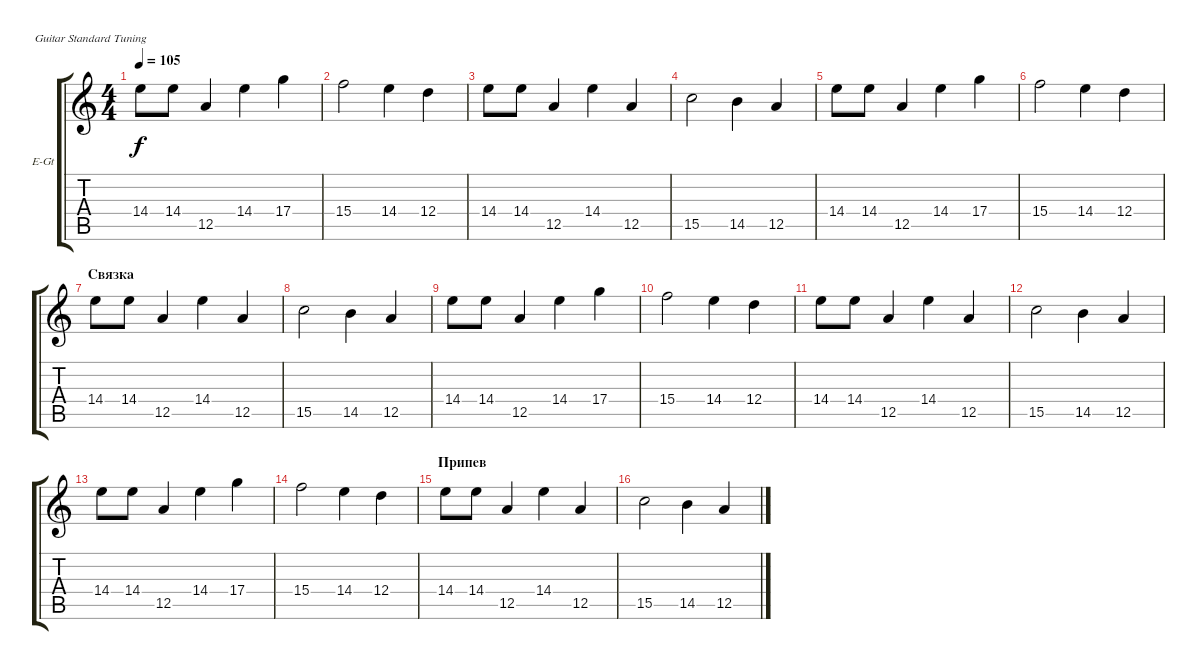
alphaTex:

\defaultSystemsLayout 4
\bracketExtendMode groupsimilarinstruments
\firstSystemTrackNameOrientation horizontal
\otherSystemsTrackNameOrientation horizontal
\track ("В. Бутусов (вокал)" "E-Gt") {instrument electricguitarclean}
\staff {score tabs}
\tuning (E4 B3 G3 D3 A2 E2)
\ts (4 4)
\tempo 105
\clef g2
\ks c
14.4.8{dy f} 14.4.8 12.5.4 14.4.4 17.4.4 |
15.4.2 14.4.4 12.4.4 |
14.4.8 14.4.8 12.5.4 14.4.4 12.5.4 |
15.5.2 14.5.4 12.5.4 |
14.4.8 14.4.8 12.5.4 14.4.4 17.4.4 |
15.4.2 14.4.4 12.4.4 |
\section ("" "Связка")
14.4.8 14.4.8 12.5.4 14.4.4 12.5.4 |
15.5.2 14.5.4 12.5.4 |
14.4.8 14.4.8 12.5.4 14.4.4 17.4.4 |
15.4.2 14.4.4 12.4.4 |
14.4.8 14.4.8 12.5.4 14.4.4 12.5.4 |
15.5.2 14.5.4 12.5.4 |
14.4.8 14.4.8 12.5.4 14.4.4 17.4.4 |
15.4.2 14.4.4 12.4.4 |
\section ("" "Припев")
14.4.8 14.4.8 12.5.4 14.4.4 12.5.4 |
15.5.2 14.5.4 12.5.4
